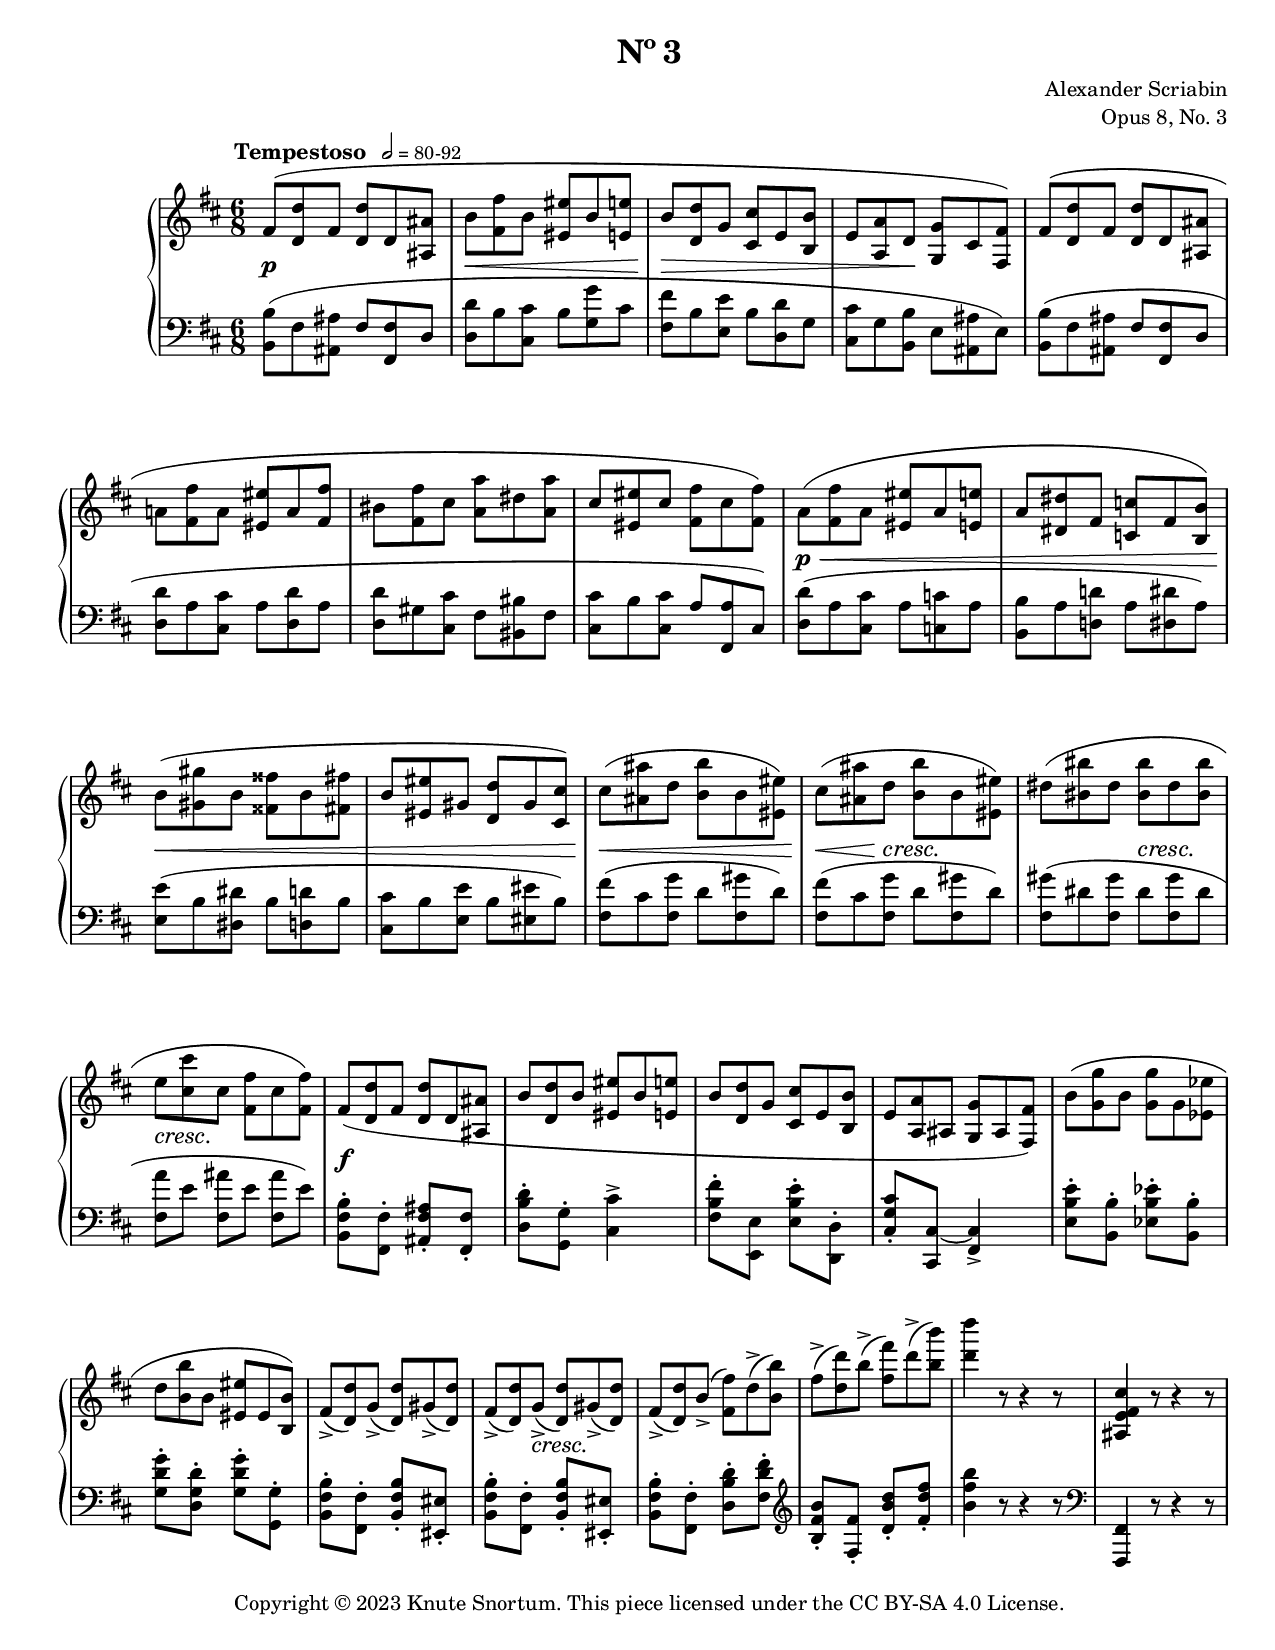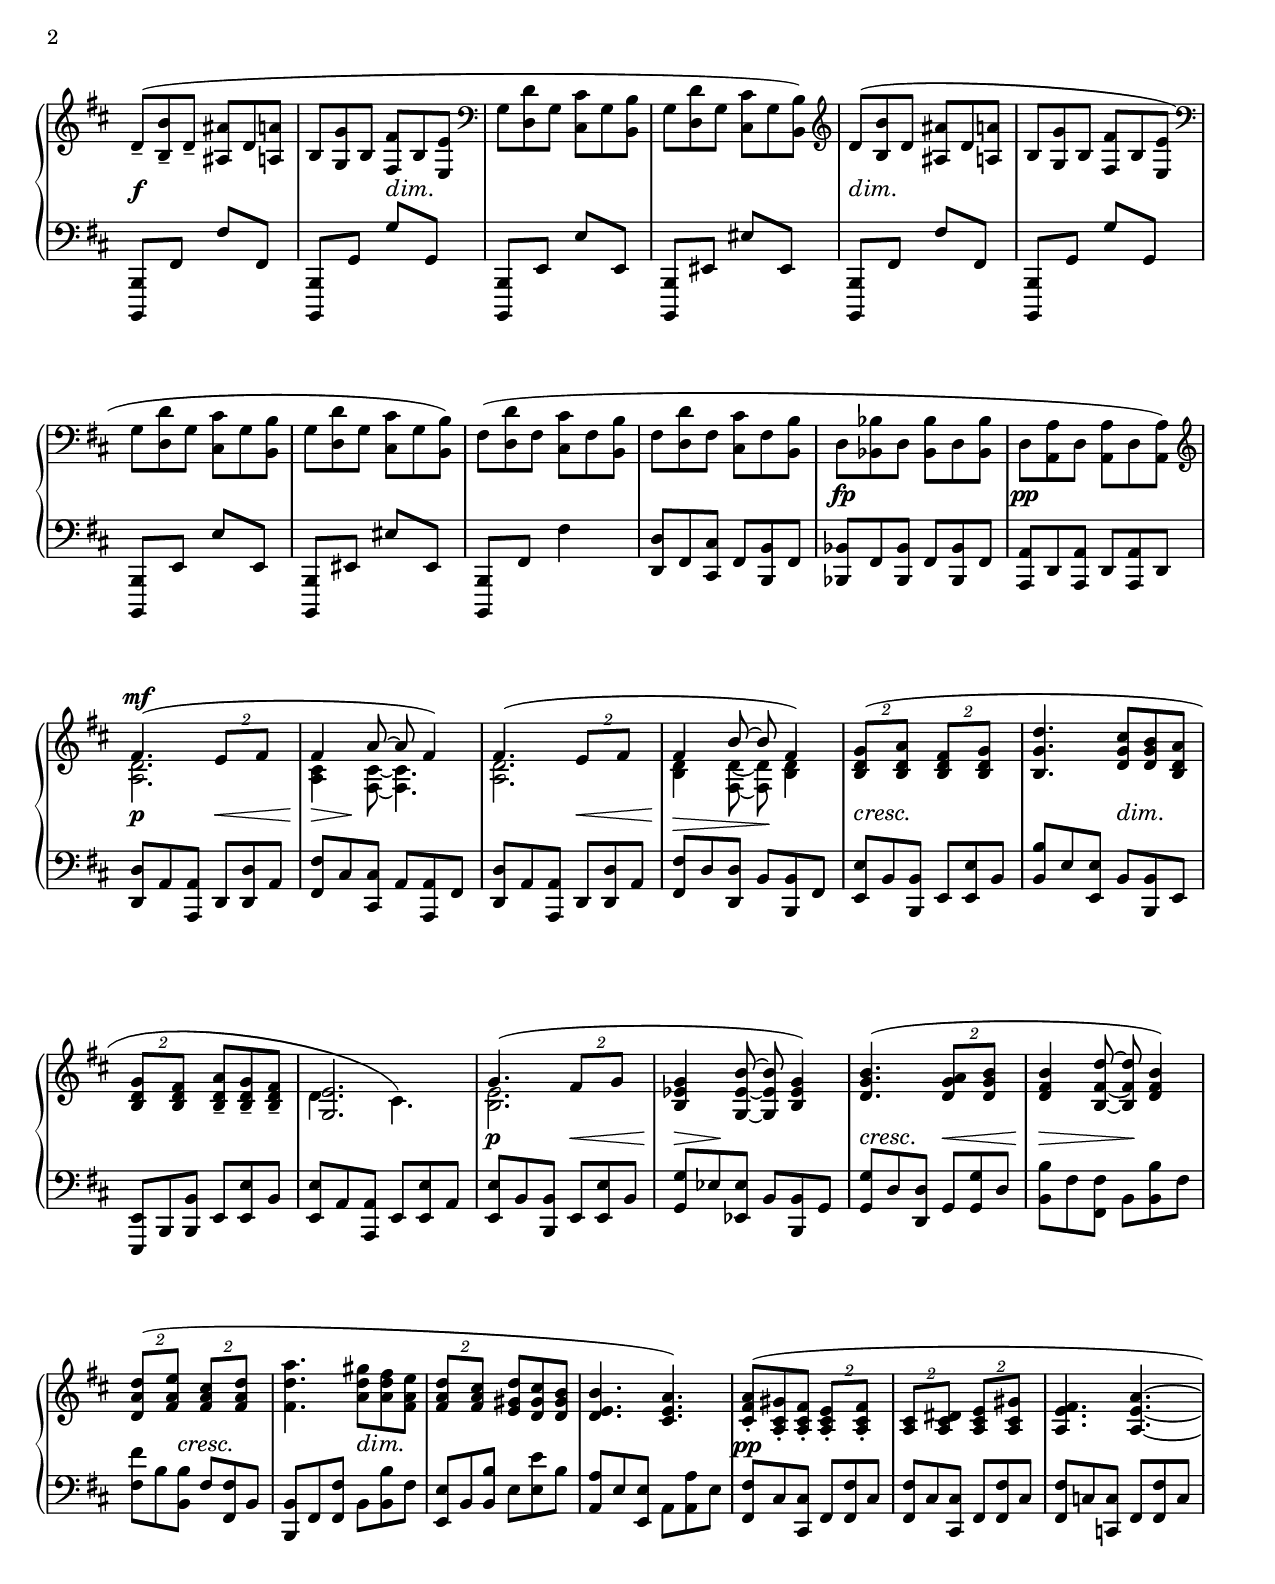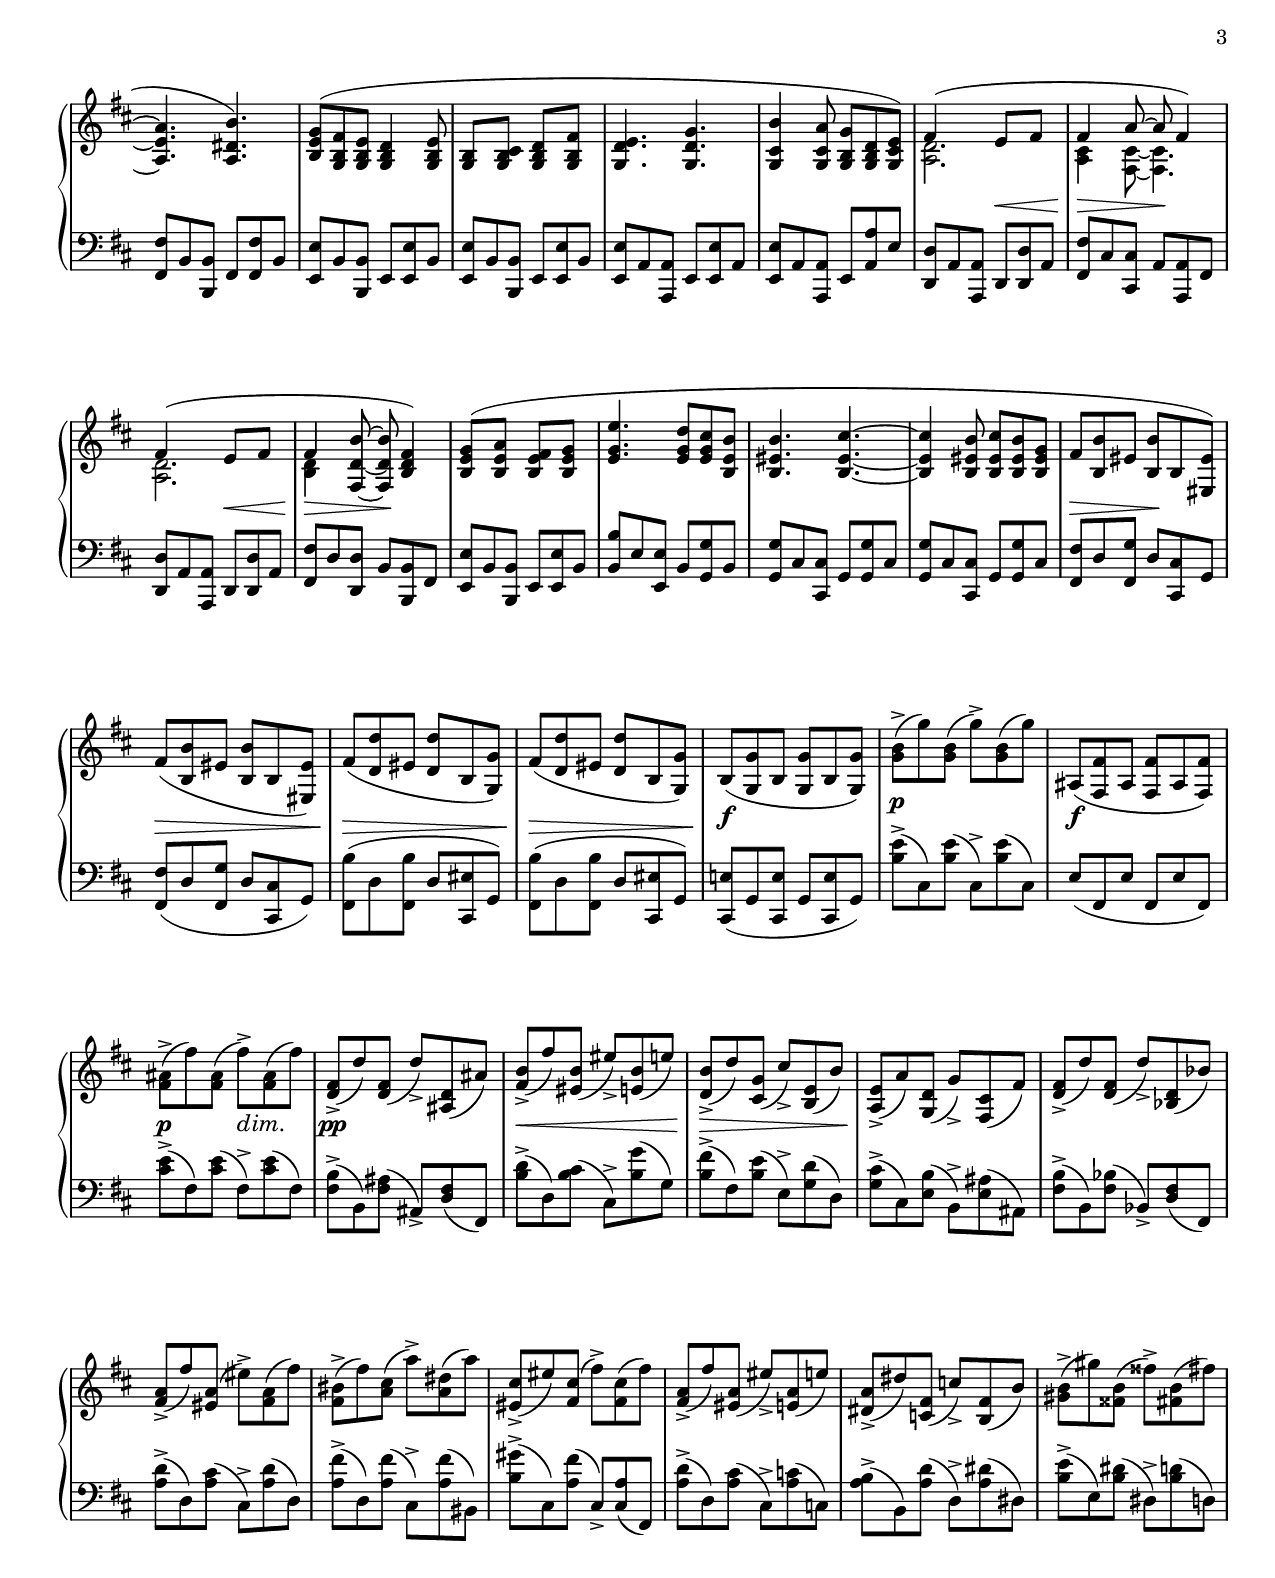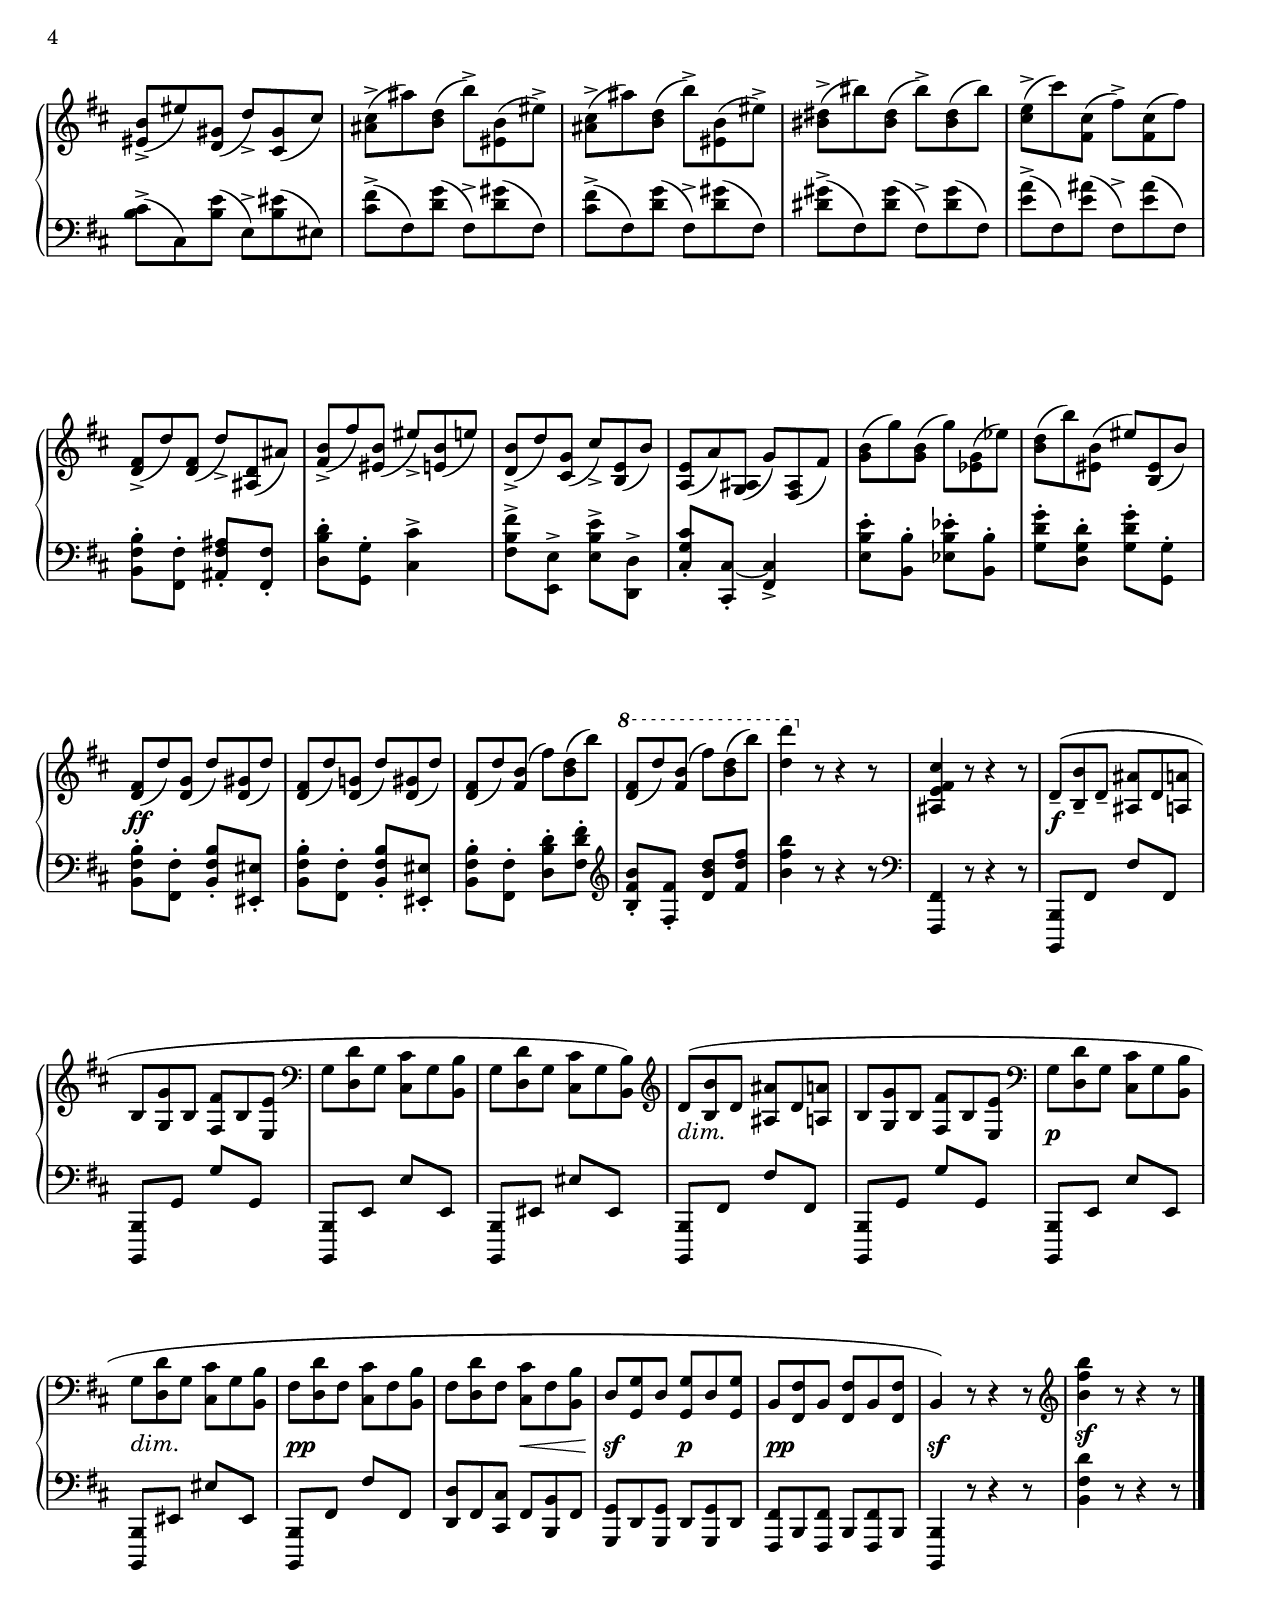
\version "2.24.0"

\include "includes/header-paper.ily"
%...+....1....+....2....+....3....+....4....+....5....+....6....+....7....+....

\version "2.24.0"
\language "english"

\include "global-variables.ily"

%%% Positions and shapes %%%

slurShapeA = \tweak positions #'(3 . 0) \etc
slurShapeB = \shape #'(
                        ((0 . 1) (0 . -1.5) (0 . -1.5) (0 . 0))
                        ((0 . 0) (0 . 0) (0 . 0) (0 . 0))
                        ) \etc
slurShapeC = \shape #'((0 . 0) (0 . 1) (0 . 1) (0 . 0)) \etc

beamPositionsA = \tweak Beam.positions #'(0.5 . 1) \etc
beamPositionsB = \tweak Beam.positions #'(0 . 0.5) \etc

%%% Music %%%

global = {
  \time 6/8
  \key b \minor
  \set Staff.extraNatural = ##f
}

rightHand = \relative {
  \global
  fs'8( <d d'> fs  <d d'> d <as as'> |
  b'8 <fs fs'> b  <es, es'> b' <e, e'> |
  b'8 <d, d'> g  <cs, cs'> e <b b'> |
  e8 <a, a'> d <g, g'> cs <fs, fs'>) |
  fs'8( <d d'> fs  <d d'> d <as as'> |
  a'!8 <fs fs'> a  <es es'> a <fs fs'> |
  bs8 <fs fs'> cs'  <a a'> ds <a a'> |
  cs8 <es, es'> cs'  <fs, fs'> cs' <fs, fs'>)
  
  \barNumberCheck 9
  a8( <fs fs'> a  <es es'> a <e e'> |
  a8 <ds, ds'> fs  <c c'> fs <b, b'>) |
  b'8( <gs gs'> b  <fss fss'> b <fs fs'> |
  b8 <es, es'> gs  <d d'> gs <cs, cs'>) |
  cs'8-\slurShapeA ( <as as'> d  <b b'> b <es, es'>) |
  cs'8-\slurShapeA ( <as as'> d  <b b'> b <es, es'>) |
  ds'8-\slurShapeB ( <bs bs'> ds  <bs bs'> ds <bs bs'> |
  e8 <cs cs'> cs  <fs, fs'> cs' <fs, fs'>) |
  
  \barNumberCheck 17
  fs8-\slurShapeC ( <d d'> fs  <d d'> d <as as'> |
  b'8 <d, d'> b'  <es, es'> b' <e, e'> |
  b'8 <d, d'> g  <cs, cs'> e <b b'> |
  e8 <a, a'> as  <g g'> as <fs fs'>) |
  b'8( <g g'> b  <g g'> g <ef ef'> |
  d'8 <b b'> b  <es, es'> es <b b'>) |
  fs'8->( <d d'>) g->(  <d d'>) gs->( <d d'>) | 
  fs8->( <d d'>) g->(  <d d'>) gs->( <d d'>) | 
  
  \barNumberCheck 25
  fs8->( <d d'>) b'->(  <fs fs'>) d'->( <b b'>) |
  fs'8->( <d d'>) b'->(  <fs fs'>) d'->( <b b'>) |
  <d d'>4 r8 r4 r8 |
  <as,, e' fs cs'>4 r8 r4 r8 |
  d8--( <b b'>-- d-- <as as'> d <a a'> |
  b8 <g g'> b  <fs fs'> b <e, e'> |
  \clef bass g8 <d d'> g  <cs, cs'> g' <b, b'> |
  g'8 <d d'> g  <cs, cs'> g' <b, b'>) |
  
  \barNumberCheck 33
  \clef treble d'8( <b b'> d <as as'> d <a a'> |
  b8 <g g'> b  <fs fs'> b <e, e'> |
  \clef bass g8 <d d'> g  <cs, cs'> g' <b, b'> |
  g'8 <d d'> g  <cs, cs'> g' <b, b'>) |
  fs'8( <d d'> fs  <cs cs'> fs <b, b'> |
  fs'8 <d d'> fs  <cs cs'> fs <b, b'> |
  d8 <bf bf'> d  <bf bf'> d <bf bf'> |
  d8 <a a'> d  <a a'> d <a a'>) |
  
  \barNumberCheck 41
  \clef treble
  <<
    { 
      fs''4.(^\mf \tuplet 2/3 { e8 fs } | 
      fs4 a8~ a fs4) |
      fs4.( \tuplet 2/3 { e8 fs } |
      fs4 b8~ b fs4) |
    }
    \\
    { 
      <a, d>2. |
      <a cs>4 <fs cs'>8~ q4. |
      <a d>2. |
      <b d>4 <fs d'>8~ q <b d>4 |
    }
  >> 
  \tuplet 2/3 4. { <b d g>8( <b d a'> <b d fs> <b d g> } |
  <b g' d'>4. <d g cs>8 <d g b> <b d a'> |
  \tuplet 2/3 { <b d g>8 <b d fs> } <b d a'>-- <b d g>-- <b d fs>-- |
  <<
    { \voiceTwo d4. cs) | }
    \new Voice { \voiceOne <g e'>2. | }
  >> 
  
  \barNumberCheck 49
  <<
    { \voiceOne g'4.( \tuplet 2/3 { fs8 g } | }
    \new Voice { \voiceTwo <b, e>2. | }
  >> 
  \oneVoice <b ef g>4 <g ef' b'>8~ q <b ef g>4) |
  <d g b>4.^( \tuplet 2/3 { <d g a>8 <d g b> } |
  <d fs b>4 <b fs' d'>8~ q <d fs b>4) |
  \tuplet 2/3 4. { <d a' d>8( <fs a e'> <fs a cs> <fs a d> } |
  <fs d' a'>4. <a d gs>8 < a d fs> <fs a e'> |
  \tuplet 2/3 { <fs a d>8 <fs a cs> } <e gs d'> <d gs cs> <d gs b> |
  <d e b'>4. <cs e a>) |
  
  \barNumberCheck 57
  <cs fs a>8-.^( <a cs gs'>-. <a cs fs>-. 
    \tuplet 2/3 { <a cs e>-. <a cs fs>-. } |
  \tuplet 2/3 4. { \beamPositionsA <a cs>8 <a cs ds> <a cs e> <a cs gs'> } |
  <a e' fs>4. <a e' a>~ |
  q4. <a ds b'>) |
  <b e g>8^( <g b fs'> <g b e>  <g b d>4 <g b e>8 |
  \tupletOff \tuplet 2/3 { \beamPositionsB <g b>8 <g b cs> 
                           <g b d> <g b fs'> } |
  <g d' e>4. <g d' g> |
  <g cs b'>4 < g cs a'>8 <g b g'> <g b d> <g cs e>) |
  
  \barNumberCheck 65
  <<
    { 
      \tupletOff \tuplet 2/3 { fs'4( e8 fs } |
      fs4 a8~ a fs4) |
      \tuplet 2/3 { fs4( e8 fs } |
      fs4 \oneVoice <fs, d' b'>8~ q <b d fs>4) |
    }
    \\
    {  
      <a d>2. |
      <a cs>4 <fs cs'>8~ q4. |
      <a d>2. |
      <b d>4 s8 s4. |
    }
  >> 
  \tuplet 2/3 { <b e g>8^( <b e a> <b e fs> <b e g> } |
  <e g e'>4. <e g d'>8 <e g cs> <b e b'> |
  <b es b'>4. <b es cs'>~ |
  q4 <b es b'>8 <b es cs'> <b es b'> <b es g> |
  
  \barNumberCheck 73
  fs'8 <b, b'> es  <b b'> b <es, es'>) |
  fs'8( <b, b'> es  <b b'> b <es, es'>) |
  fs'8( <d d'> es  <d d'> b <g g'>) |
  fs'8( <d d'> es  <d d'> b <g g'>) |
  b8( <g g'> b <g g'> b <g g'>) |
  <g' b>8->( g') <g, b>(  g'->) <g, b>( g') |
  as,,8( <fs fs'> as <fs fs'> as <fs fs'>) |
  <fs' as>8->( fs') <fs, as>( fs'->) <fs, as>( fs') |
  
  \barNumberCheck 81
  <d, fs>8->( d') <d, fs>( d'->) <as, d>( as') |
  <fs b>8->( fs') <es, b'>( es'->) <e, b'>( e') |
  <d, b'>8->( d') <cs, g'>( cs'->) <b, e>( b') |
  <a, e'>8->( a') <g, d'>( g'->) <fs, cs'>( fs') |
  <d fs>8->( d') <d, fs>( d'->) <bf, d>( bf') |
  <fs a>8->( fs') <es, a>( es'->) <fs, a>( fs') |
  <fs, bs>8->( fs') <a, cs>( a'->) <a, ds>( a') |
  <es, cs'>8->( es') <fs, cs'>( fs'->) <fs, cs'>( fs') |
  
  \barNumberCheck 89
  <fs, a>8->( fs') <es, a>( es'->) <e, a>( e') |
  <ds, a'>8->( ds') <c, fs>( c'->) <b, fs'>( b') |
  <gs b>8->( gs') <fss, b>( fss'->) <fs, b>( fs') |
  <es, b'>8->( es') <d, gs>( d'->) <cs, gs'>( cs') |
  <as cs>8->( as') <b, d>( b'->) <es,, b'>( es'->) |
  <as, cs>8->( as') <b, d>( b'->) <es,, b'>( es'->) |
  <bs ds>8->( bs') <bs, ds>( bs'->) <bs, ds>( bs') |
  <cs, e>8->( cs') <fs,, cs'>( fs'->) <fs, cs'>( fs') |
  
  \barNumberCheck 97
  <d, fs>8->( d') <d, fs>( d'->) <as, d>( as') |
  <fs b>8->( fs') <es, b'>( es'->) <e, b'>( e') |
  <d, b'>8->( d') <cs, g'>( cs'->) <b, e>( b') |
  <a, e'>8( a') <g, as>( g') <fs, as>( fs') |
  <g b>8( g') <g, b>( g') <ef, g>( ef') |
  <b d>( b') <es,, b'>( es') <b, es>( b') |
  <d, fs>8( d') <d, g>( d') <d, gs>( d') |
  <d, fs>8( d') <d, g!>( d') <d, gs>( d') |
  
  \barNumberCheck 105
  <d, fs>8( d') <fs, b>( fs') <b, d>( b') |
  \ottava 1 <d, fs>8( d') <fs, b>( fs') <b, d>( b') |
  <d, d'>4 \ottava 0 r8 r4 r8 |
  <as,, e' fs cs'>4 r8 r4 r8 |
  d8--( <b b'>-- d-- <as as'> d <a a'> |
  b8 <g g'> b <fs fs'> b <e, e'> |
  \clef bass g8 <d d'> g <cs, cs'> g' <b, b'> |
  g'8 <d d'> g <cs, cs'> g' <b, b'>) |
  
  \barNumberCheck 113
  \clef treble d'8( <b b'> d <as as'> d <a a'> |
  b8 <g g'> b <fs fs'> b <e, e'> |
  \clef bass g8 <d d'> g <cs, cs'> g' <b, b'> |
  g'8 <d d'> g <cs, cs'> g' <b, b'> |
  fs'8 <d d'> fs <cs cs'> fs <b, b'> |
  fs'8 <d d'> fs <cs cs'> fs <b, b'> |
  d8 <g, g'> d' <g, g'> d' <g, g'> |
  b8 <fs fs'> b <fs fs'> b <fs fs'> |
  
  \barNumberCheck 121
  b4) r8 r4 r8 |
  \clef treble <b'' fs' b>4 r8 r4 r8 |
  \bar "|."
}

leftHand = \relative {
  \global
  \clef bass
  <b, b'>8( fs' <as, as'>  fs' <fs, fs'> d' |
  <d d'>8 b' <cs, cs'>  b' <g g'> cs |
  <fs, fs'>8 b <e, e'>  b' <d, d'> g |
  <cs, cs'>8 g' <b, b'>  e <as, as'> e') |
  <b b'>8( fs' <as, as'>  fs' <fs, fs'> d' |
  <d d'>8 a' <cs, cs'>  a' <d, d'> a' |
  <d, d'>8 gs <cs, cs'>  fs <bs, bs'> fs' |
  <cs cs'>8 b' <cs, cs'>  a' <fs, a'> cs') |
  
  \barNumberCheck 9
  <d d'>8( a' <cs, cs'>  a' <c, c'> a' |
  <b, b'>8 a' <d,! d'!>  a' <ds, ds'> a') |
  <e e'>8( b' <ds, ds'>  b' <d, d'> b' |
  <cs, cs'>8 b' <e, e'>  b' <es, es'> b') |
  <fs fs'>8( cs' <fs, g'>  d' <fs, gs'> d') | 
  <fs, fs'>8( cs' <fs, g'>  d' <fs, gs'> d') |
  <fs, gs'>8( ds' <fs, gs'>  ds' <fs, gs'> ds' |
  <fs, a'>[ e'] <fs, as'>[  e'] <fs, as'> e') |
  
  \barNumberCheck 17
  \tupletOff
  \scaleDurations 3/2 {
    <b, fs' b>8-. <fs fs'>-. <as fs' as>-. <fs fs'>-. |
    <d' b' d>8-. <g, g'>-. <cs cs'>4-> |
    <fs b fs'>8-. <e, e'> <e' b' e>-. <d, d'>-. |
    <cs' g' cs>8-. <cs, cs'>~ <fs cs'>4-> |
    <e' b' e>8-. <b b'>-. <ef b' ef>-. <b b'>-. |
    <g' d' g>8-. <d g d'>-. <g d' g>-. <g, g'>-. |
    <b fs' b>8-. <fs fs'>-. <b fs' b>-. <es, es'>-. |
    <b' fs' b>8-. <fs fs'>-. <b fs' b>-. <es, es'>-. |
    
    \barNumberCheck 25
    <b' fs' b>8-. <fs fs'>-. <d' b' d>-. <fs d' fs>-. |
    \clef treble <b fs' b>8-. <fs fs'>-. <d' b' d>-. <fs d' fs>-. |
  }
  <b fs' b>4 r8 r4 r8 |
  \clef bass <fs,,, fs'>4 r8 r4 r8 |
  \scaleDurations 3/2 {
    <b, b'>8 fs'' fs' fs, |
    <b,, b'>8 g'' g' g, |
    <b,, b'>8 e' e' e, |
    <b, b'>8 es' es' es, |
    
    \barNumberCheck 33
    <b, b'>8 fs'' fs' fs, |
    <b,, b'>8 g'' g' g, |
    <b,, b'>8 e' e' e, |
    <b, b'>8 es' es' es, |
    <b, b'>8 fs'' fs'4 |
  }
  <d, d'>8 fs <cs cs'>  fs <b, b'> fs' |
  <bf, bf'>8 fs' <bf, bf'>  fs' <bf, bf'> fs' |
  <a, a'>8 d <a a'>  d <a a'> d |
  
  \barNumberCheck 41
  <d d'>8 a' <a, a'>  d <d d'> a' |
  <fs fs'> cs' <cs, cs'>  a' <a, a'> fs' |
  <d d'>8 a' <a, a'>  d <d d'> a' |
  <fs fs'>8 d' <d, d'>  b' <b, b'> fs' |
  <e e'>8 b' <b, b'>  e <e e'> b' |
  <b b'>8 e <e, e'>  b' <b, b'> e |
  <e, e'> b' <b b'>  e <e e'> b' |
  <e, e'> a <a, a'>  e' <e e'> a |
  
  \barNumberCheck 49
  <e e'>8 b' <b, b'>  e <e e'> b' |
  <g g'>8 ef' <ef, ef'>  b' <b, b'> g' |
  <g g'>8 d' <d, d'>  g <g g'> d' |
  <b b'>8 fs' <fs, fs'>  b <b b'> fs' |
  <fs fs'>8 b <b, b'>  fs' <fs, fs'> b |
  <b, b'>8 fs' <fs fs'>  b <b b'> fs' |
  <e, e'>8 b' <b b'>  e <e e'> b' |
  <a, a'>8 e' <e, e'>  a <a a'> e' |
  
  \barNumberCheck 57
  <fs, fs'>8 cs' <cs, cs'>  fs <fs fs'> cs' |
  <fs, fs'>8 cs' <cs, cs'>  fs <fs fs'> cs' |
  <fs, fs'>8 c' <c, c'>  fs <fs fs'> c' |
  <fs, fs'>8 b <b, b'>  fs' <fs fs'> b |
  <e, e'>8 b' <b, b'>  e <e e'> b' |
  <e, e'>8 b' <b, b'>  e <e e'> b' |
  <e, e'> a <a, a'>  e' <e e'> a |
  <e e'> a <a, a'>  e' <a a'> e' |
  
  \barNumberCheck 65
  <d, d'>8 a' <a, a'>  d <d d'> a' |
  <fs fs'> cs' <cs, cs'>  a' <a, a'> fs' |
  <d d'>8 a' <a, a'>  d <d d'> a' |
  <fs fs'> d' <d, d'>  b' <b, b'> fs' |
  <e e'>8 b' <b, b'>  e <e e'> b' |
  <b b'>8 e <e, e'>  b' <g g'> b |
  <g g'>8 cs <cs, cs'>  g' <g g'> cs |
  <g g'>8 cs <cs, cs'>  g' <g g'> cs |
  
  \barNumberCheck 73
  <fs, fs'> d' <fs, g'>  d' <cs, cs'> g' |
  <fs fs'>( d' <fs, g'>  d' <cs, cs'> g') |
  <fs b'>( d' <fs, b'>  d' <cs, es'> g') |
  <fs b'>( d' <fs, b'>  d' <cs, es'> g') |
  <cs, e'!>8( g' <cs, e'>  g' <cs, e'> g') |
  <b' e>8->( cs,) <b' e>( cs,->) <b' e>( cs,) |
  e8( fs, e'  fs, e' fs,) |
  <cs'' e>8->( fs,) <cs' e>( fs,->) <cs' e>( fs,) |
  
  \barNumberCheck 81
  <fs b>8->( b,) <fs' as>( as,->) <d fs>( fs,) |
  <b' d>8->( d,) <b' cs>( cs,->) <b' g'>( g) |
  <b fs'>8->( fs) <b e>( e,->) <g d'>( d) |
  <g cs>8->( cs,) <e b'>( b->) <e as>( as,) |
  <fs' b>8->( b,) <fs' bf>( bf,->) <d fs>( fs,) |
  <a' d>8->( d,) <a' cs>( cs,->) <a' d>( d,) |
  <a' fs'>8->( d,) <a' fs'>( cs,->) <a' fs'>( bs,) |
  <b' gs'>8->( cs,) <a' fs'>( cs,->) <cs a'>( fs,) |
  
  \barNumberCheck 89
  <a' d>8->( d,) <a' cs>( cs,->) <a' c>( c,) |
  <a' b>8->( b,) <a' d>( d,->) <a' ds>( ds,) |
  <b' e>8->( e,) <b' ds>( ds,->) <b' d>( d,) |
  <b' cs>8->( cs,) <b' e>( e,->) <b' es>( es,) |
  <cs' fs>->( fs,) <d' g>( fs,->) <d' gs>( fs,) |
  <cs' fs>->( fs,) <d' g>( fs,->) <d' gs>( fs,) |
  <ds' gs>8->( fs,) <ds' gs>( fs,->) <ds' gs>( fs,) |
  <e' a>8->( fs,) <e' as>( fs,->) <e' as>( fs,) |
  
  \barNumberCheck 97
  \scaleDurations 3/2 {
    <b, fs' b>8-. <fs fs'>-. <as fs' as>-. <fs fs'>-. |
    <d' b' d>8-. <g, g'>-. <cs cs'>4-> |
    <fs b fs'>8-> <e, e'>-> <e' b' e>-> <d, d'>-> |
    <cs' g' cs>8-. <cs, cs'>-.~ <fs cs'>4-> |
    <e' b' e>8-. <b b'>-. <ef b' ef>-. <b b'>-. |
    <g' d' g>8-. <d g d'>-. <g d' g>-. <g, g'>-. |
    <b fs' b>8-. <fs fs'>-. <b fs' b>-. <es, es'>-. |
    <b' fs' b>8-. <fs fs'>-. <b fs' b>-. <es, es'>-. |
    
    \barNumberCheck 105
    <b' fs' b>8-. <fs fs'>-. <d' b' d>-. <fs d' fs>-. |
    \clef treble <b fs' b>8-. <fs fs'>-. <d' b' d> <fs d' fs> |  
  }
  <b fs' b>4 r8 r4 r8 |
  \clef bass <fs,,, fs'>4 r8 r4 r8 |
  \scaleDurations 3/2 {
    <b, b'>8 fs'' fs' fs, |
    <b,, b'>8 g'' g' g, |
    <b,, b'>8 e' e' e, |
    <b, b'>8 es' es' es, |
    
    \barNumberCheck 113
    <b, b'>8 fs'' fs' fs, |
    <b,, b'>8 g'' g' g, |
    <b,, b'>8 e' e' e, |
    <b, b'>8 es' es' es, |
    <b, b'>8 fs'' fs' fs, |
  }
  <d d'>8 fs <cs cs'> fs <b, b'> fs' |
  <g, g'> d' <g, g'> d' <g, g'> d' |
  <fs, fs'> b <fs fs'> b <fs fs'> b |
  
  \barNumberCheck 121
  <b, b'>4 r8 r4 r8 |
  <b'' fs' d'>4 r8 r4 r8 |
}

dynamics = {
  \override DynamicTextSpanner.style = #'none
  s2.\p |
  s2.\< |
  s2.\> |
  s4 s8\! s4. |
  s2. * 4 |
  
  \barNumberCheck 9
  s2.\p\< |
  s2. <>\! |
  s2.\< |
  s2. <>\! |
  s2.\< <>\! |
  s4\< s8\cresc s4. |
  s4. s\cresc |
  s2.\cresc |
  
  \barNumberCheck 17
  s2.-\tweak Y-offset -3 \f |
  s2. * 6 |
  s4 s8\cresc s4. |
  
  \barNumberCheck 25
  s2. * 4 |
  s2.\f |
  s4. s\dim |
  s2. * 2 |
  
  \barNumberCheck 33
  s2.\dim |
  s2. * 5 |
  s2.\fp |
  s2.\pp |
  
  \barNumberCheck 41
  s4.\p s\< |
  s8\> s\! s s4. |
  s4. s\< |
  s4.-\tweak Y-offset -1 \> s\! |
  s2.\cresc |
  s4. s\dim |
  s2. * 2 |
  
  \barNumberCheck 49
  s4.\p s\< |
  s8\> s\! s s4. |
  s4.\cresc s\< |
  s4.\> s\! |
  s4 s8\cresc s4. |
  s4. s\dim |
  s2. * 2 |
  
  \barNumberCheck 57
  s2.\pp |
  s2. * 7 |
  
  \barNumberCheck 65
  s4. s\< |
  s4.\> s\! |
  s4. s\< |
  s4.\> s\! |
  s2. * 4 |
  
  \barNumberCheck 73
  s4.\> s\! |
  \override Hairpin.Y-offset = -1
  s2.\> |
  s2.\> |
  s2.\> |
  \revert Hairpin.Y-offset
  s2.\f |
  s2.-\tweak Y-offset 1 \p |
  s2.\f |
  s4.\p s\dim |
  
  \barNumberCheck 81
  s2.\pp |
  s2.\< |
  s2.\> <>\! |
  s2. * 5 |
  
  \barNumberCheck 89
  s2. * 8 |
  
  \barNumberCheck 97
  s2. * 6 |
  s2.\ff |
  s2. |
  
  \barNumberCheck 105
  s2. * 4 |
  s2.\f |
  s2. * 3 |
  
  \barNumberCheck 113
  s2.\dim |
  s2. |
  s2.\p |
  s2.\dim |
  s2.-\tweak X-offset 0 \pp |
  s4. s\< |
  s4.\sf s\p |
  s2.-\tweak X-offset 0 \pp |
  
  \barNumberCheck 121
  s2.\sf |
  s2.-\tweak Y-offset 0.5 \sf |
}

% MIDI only 
pedal = {
  s4\sd s2\su\sd |
  s4\su\sd s\su\sd s\su\sd |
  s4\su\sd s\su\sd s\su\sd |
  s4\su\sd s\su\sd s\su\sd |
  s4\su\sd s2\su\sd |
  s4\su\sd s\su\sd s\su\sd |
  s4\su\sd s\su\sd s\su\sd |
  s4\su\sd s\su\sd s\su\sd |
  
  \barNumberCheck 9
  s4\su\sd s\su\sd s\su\sd |
  s4\su\sd s\su\sd s\su\sd |
  s4\su\sd s\su\sd s\su\sd |
  s4\su\sd s\su\sd s\su\sd |
  s4\su\sd s\su\sd s\su\sd |
  s4\su\sd s\su\sd s\su\sd |
  s4\su\sd s\su\sd s\su\sd |
  s4\su\sd s\su\sd s\su\sd |
  
  \barNumberCheck 17
  s2.\su |
  s2. * 2 |
  s4. s\sd |
  s2.\su |
  s2. * 3 |
  
  \barNumberCheck 25
  s2.\sd |
  s2. |
  s4 s2\su |
  s2. * 5 |
  
  \barNumberCheck 33
  s2. * 8 |
  
  \barNumberCheck 41
  s4.\sd s\su\sd |
  s4.\su\sd s\su\sd |
  s4.\su\sd s\su\sd |
  s4.\su\sd s\su\sd |
  s4.\su\sd s\su\sd |
  s4.\su\sd s\su\sd |
  s4.\su\sd s\su\sd |
  s4.\su\sd s\su\sd |
  
  \barNumberCheck 49
  s4.\su\sd s\su\sd |
  s4.\su\sd s\su\sd |
  s4.\su\sd s\su\sd |
  s4.\su\sd s\su\sd |
  s4.\su\sd s\su\sd |
  s4.\su\sd s\su\sd |
  s4.\su\sd s\su\sd |
  s4.\su\sd s\su\sd |
  
  \barNumberCheck 57
  s2.\su |
  s4.\sd s\su\sd |
  s4.\su\sd s\su\sd |
  s4.\su\sd s\su\sd |
  s2.\su |
  s4.\sd s\su\sd |
  s4.\su\sd s\su\sd |
  s4.\su\sd s\su\sd |
  
  \barNumberCheck 65
  s4.\su\sd s\su\sd |
  s4.\su\sd s\su\sd |
  s4.\su\sd s\su\sd |
  s4.\su\sd s\su\sd |
  s4.\su\sd s\su\sd |
  s4.\su\sd s\su\sd |
  s4.\su\sd s\su\sd |
  s4.\su\sd s\su\sd |
  
  \barNumberCheck 73
  s4\su\sd s\su\sd s\su\sd |
  s4\su\sd s\su\sd s\su\sd |
  s4\su\sd s\su\sd s\su\sd |
  s4\su\sd s\su\sd s\su\sd |
  s2.\su\sd |
  s2.\su\sd |
  s2.\su\sd |
  s2.\su\sd |
  
  \barNumberCheck 81
  s4\su\sd s\su\sd s\su\sd |
  s4\su\sd s\su\sd s\su\sd |
  s4\su\sd s\su\sd s\su\sd |
  s4\su\sd s\su\sd s\su\sd |
  s4\su\sd s\su\sd s\su\sd |
  s4\su\sd s\su\sd s\su\sd |
  s4\su\sd s\su\sd s\su\sd |
  s4\su\sd s\su\sd s\su\sd |
  
  \barNumberCheck 89
  s4\su\sd s\su\sd s\su\sd |
  s4\su\sd s\su\sd s\su\sd |
  s4\su\sd s\su\sd s\su\sd |
  s4\su\sd s\su\sd s\su\sd |
  s4\su\sd s\su\sd s\su\sd |
  s4\su\sd s\su\sd s\su\sd |
  s2.\su\sd |
  s2.\su\sd |
  
  \barNumberCheck 97
  s2.\su |
  s2. * 2 |
  s4. s\sd |
  s2.\su |
  s2. * 3 |
  
  \barNumberCheck 105
  s2.\sd |
  s2. |
  s4 s2\su |
  s2. * 5 |
  
  \barNumberCheck 113
  s2. * 6 |
  s2.\sd |
  s2.\su\sd |
  
  \barNumberCheck 121
  s2.\su |
  s2. |
}

tempi = {
  \set Score.tempoHideNote = ##t
  \textMark \markup \tempo-markup "Tempestoso" #1 #0 80-92
  \tempo 2 = 92
  s2. * 8 |
  
  \barNumberCheck 9
  s2. * 8 |
  
  \barNumberCheck 17
  s2. * 8 |
  
  \barNumberCheck 25
  s2. * 8 |
  
  \barNumberCheck 33
  s2. * 7 |
  s4. \tempo 2 = 86 s |
  
  \barNumberCheck 41
  \tempo 2 = 80
  s2. * 8 |
  
  \barNumberCheck 49
  s2. * 8 |
  
  \barNumberCheck 57
  s2. * 8 |
  
  \barNumberCheck 65
  s2. * 8 |
  
  \barNumberCheck 73
  \tempo 2 = 92
  s2. * 8 |
  
  \barNumberCheck 81
  s2. * 8 |

  \barNumberCheck 89
  s2. * 8 |
  
  \barNumberCheck 97
  s2. * 8 |
  
  \barNumberCheck 105
  s2. * 4 |
  \tempo 2 = 100
  s2. * 4 |
  
  \barNumberCheck 113
  s2. * 8 |
  
  \barNumberCheck 121
  s2. * 2 |
}

forceBreaks = {
  s2. * 5 \break
  s2. * 5 \break
  s2. * 5 \break
  s2. * 6 \break
  s2. * 7 \pageBreak
  
  s2. * 6 \break
  s2. * 6 \break
  s2. * 6 \break
  s2. * 6 \break
  s2. * 7 \pageBreak
  
  s2. * 7 \break
  s2. * 7 \break
  s2. * 6 \break
  s2. * 6 \break
  s2. * 6 \pageBreak
  
  s2. * 5 \break
  s2. * 6 \break
  s2. * 7 \break
  s2. * 6 \break
}

etudeThreeNotes =
\score {
  \header {
    title = \markup { Nº 3 }
    composer = "Alexander Scriabin"
    opus = "Opus 8, No. 3"
  }
  \keepWithTag layout  
  \new PianoStaff <<
    \new Staff = "upper" \rightHand
    \new Dynamics \dynamics
    \new Staff = "lower" \leftHand
    \new Dynamics \tempi
    \new Devnull \forceBreaks
  >>
  \layout {}
}

\include "articulate.ly"

etudeThreeMidi =
\book {
  \bookOutputName "etude-op8-no03"
  \score {
    \keepWithTag midi
    \articulate <<
      \new Staff = "upper" << \rightHand \dynamics \pedal \tempi >>
      \new Staff = "lower" << \leftHand \dynamics \pedal \tempi >>
    >>
    \midi {
      \context {
        \Staff
        \remove "Dynamic_performer"
      }
      \context {
        \Voice
        \consists "Dynamic_performer"
      }        
    }
  }
}


\etudeThreeNotes
\etudeThreeMidi